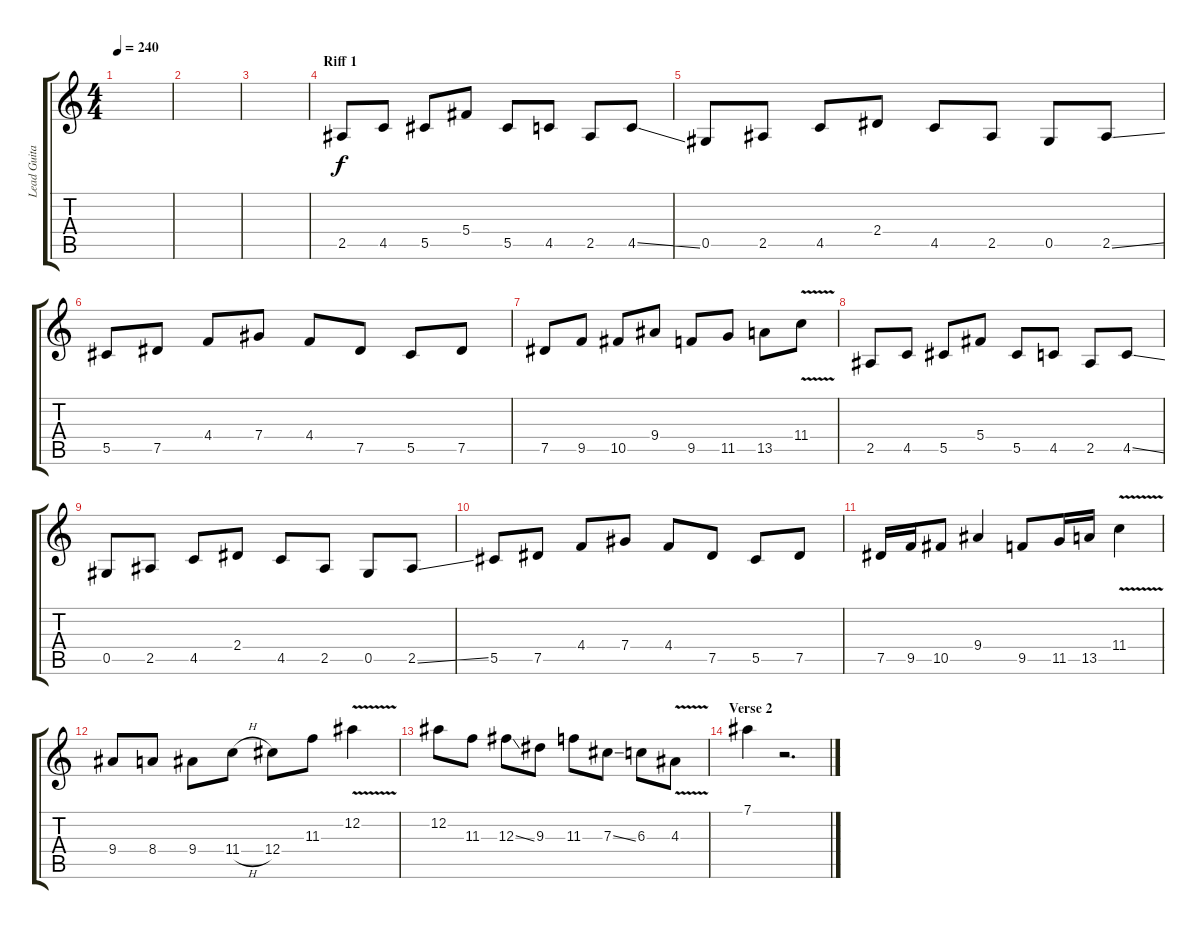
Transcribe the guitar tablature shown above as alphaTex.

\track ("Lead Guitar" "Lead Guita") {instrument overdrivenguitar}
\staff {score tabs}
\tuning (Eb4 Bb3 Gb3 Db3 Ab2 Eb2) {hide}
\ts (4 4)
\tempo 240
\clef g2
\ks c
|
|
|
\section ("" "Riff 1")
2.5.8 4.5.8 5.5.8 5.4.8 5.5.8 4.5.8 2.5.8 4.5{ss}.8 |
0.5.8 2.5.8 4.5.8 2.4.8 4.5.8 2.5.8 0.5.8 2.5{ss}.8 |
5.5.8 7.5.8 4.4.8 7.4.8 4.4.8 7.5.8 5.5.8 7.5.8 |
7.5.8 9.5.8 10.5.8 9.4.8 9.5.8 11.5.8 13.5.8 11.4{v}.8 |
2.5.8 4.5.8 5.5.8 5.4.8 5.5.8 4.5.8 2.5.8 4.5{ss}.8 |
0.5.8 2.5.8 4.5.8 2.4.8 4.5.8 2.5.8 0.5.8 2.5{ss}.8 |
5.5.8 7.5.8 4.4.8 7.4.8 4.4.8 7.5.8 5.5.8 7.5.8 |
7.5.16 9.5.16 10.5.8 9.4.4 9.5.8 11.5.16 13.5.16 11.4{v}.4 |
9.4.8 8.4.8 9.4.8 11.4{h}.8 12.4.8 11.3.8 12.2{v}.4 |
12.2.8 11.3.8 12.3{ss}.8 9.3.8 11.3.8 7.3{ss}.8 6.3.8 4.3{v}.8 |
\section ("" "Verse 2")
7.1.4 r.2{d}
